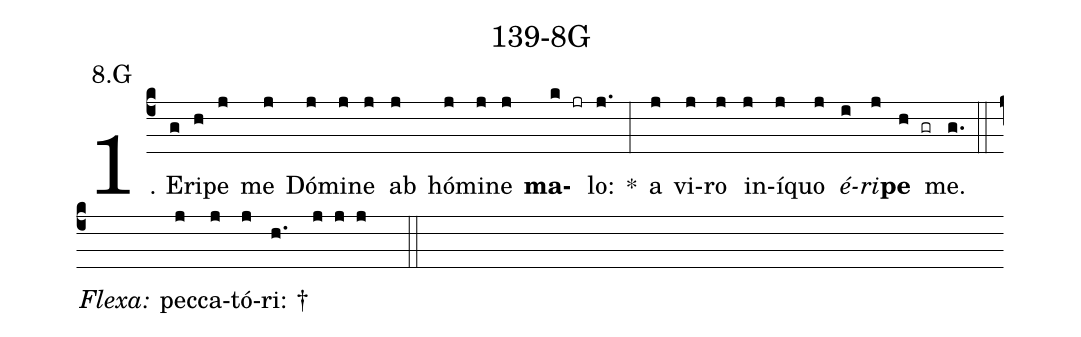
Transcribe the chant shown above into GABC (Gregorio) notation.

name: 139-8G;
annotation: 8.G;
%%
(c4)1. E(g)ri(h)pe(j) me(j) Dó(j)mi(j)ne(j) ab(j) hó(j)mi(j)ne(j) <b>ma</b>(k jr)lo:(j.) *(:) a(j) vi(j)ro(j) in(j)í(j)quo(j) <i>é</i>(i)<i>ri</i>(j)<b>pe</b>(h gr) me.(g.) (::)
<i>Flexa:</i>(////)  pec(j)ca(j)tó(j)ri: †(h.//// j j j  ::)
